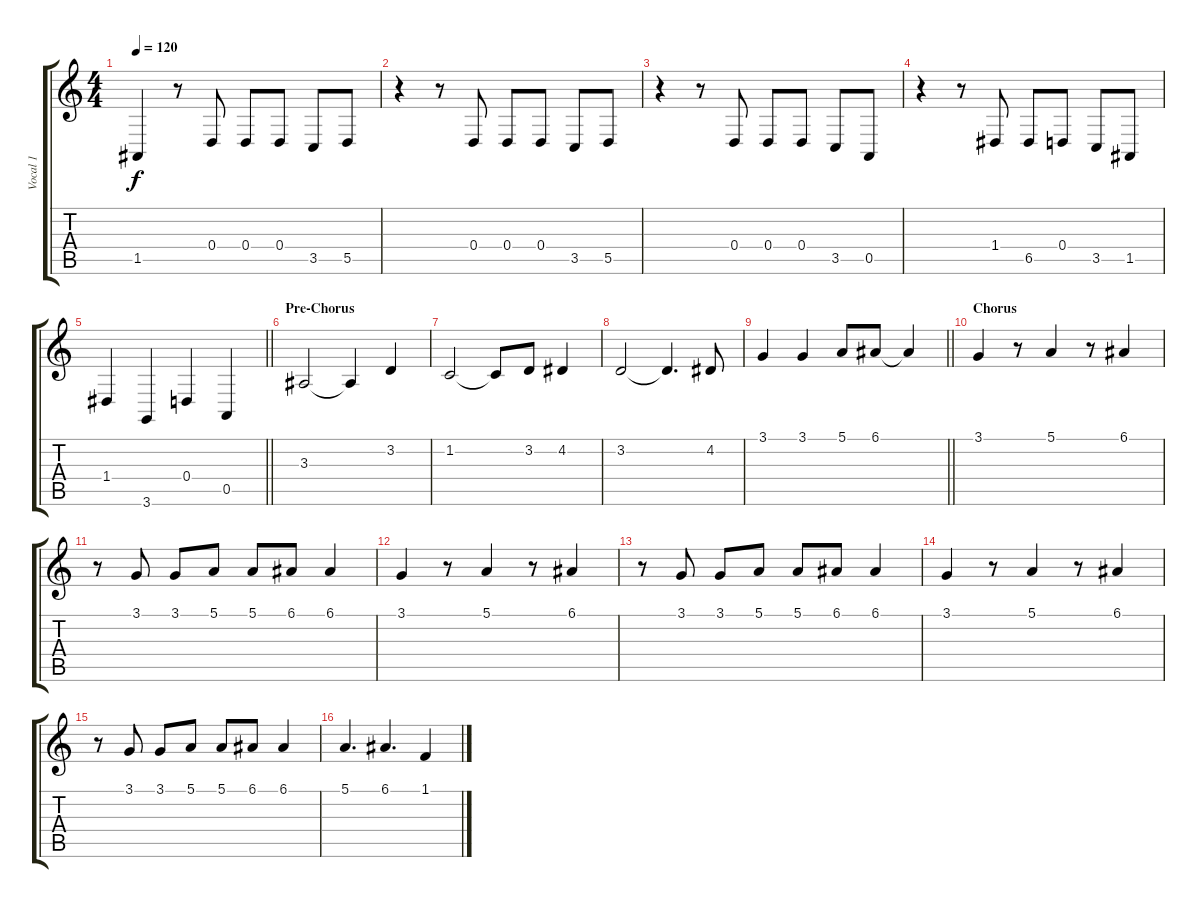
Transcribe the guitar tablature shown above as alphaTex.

\track ("Vocal 1" "Vocal 1") {instrument acousticgrandpiano}
\staff {score tabs}
\tuning (E4 B3 G3 D3 A2 E2) {hide}
\ts (4 4)
\tempo 120
\clef g2
\ks c
1.5.4{dy f} r.8 0.4.8 0.4.8 0.4.8 3.5.8 5.5.8 |
r.4 r.8 0.4.8 0.4.8 0.4.8 3.5.8 5.5.8 |
r.4 r.8 0.4.8 0.4.8 0.4.8 3.5.8 0.5.8 |
r.4 r.8 1.4.8 6.5.8 0.4.8 3.5.8 1.5.8 |
\barLineRight lightlight
1.4.4 3.6.4 0.4.4 0.5.4 |
\section ("" "Pre-Chorus")
3.3.2 3.3{t}.4 3.2.4 |
1.2.2 1.2{t}.8 3.2.8 4.2.4 |
3.2.2 3.2{t}.4{d} 4.2.8 |
\barLineRight lightlight
3.1.4 3.1.4 5.1.8 6.1.8 6.1{t}.4 |
\section ("" "Chorus")
3.1.4 r.8 5.1.4 r.8 6.1.4 |
r.8 3.1.8 3.1.8 5.1.8 5.1.8 6.1.8 6.1.4 |
3.1.4 r.8 5.1.4 r.8 6.1.4 |
r.8 3.1.8 3.1.8 5.1.8 5.1.8 6.1.8 6.1.4 |
3.1.4 r.8 5.1.4 r.8 6.1.4 |
r.8 3.1.8 3.1.8 5.1.8 5.1.8 6.1.8 6.1.4 |
5.1.4{d} 6.1.4{d} 1.1.4
